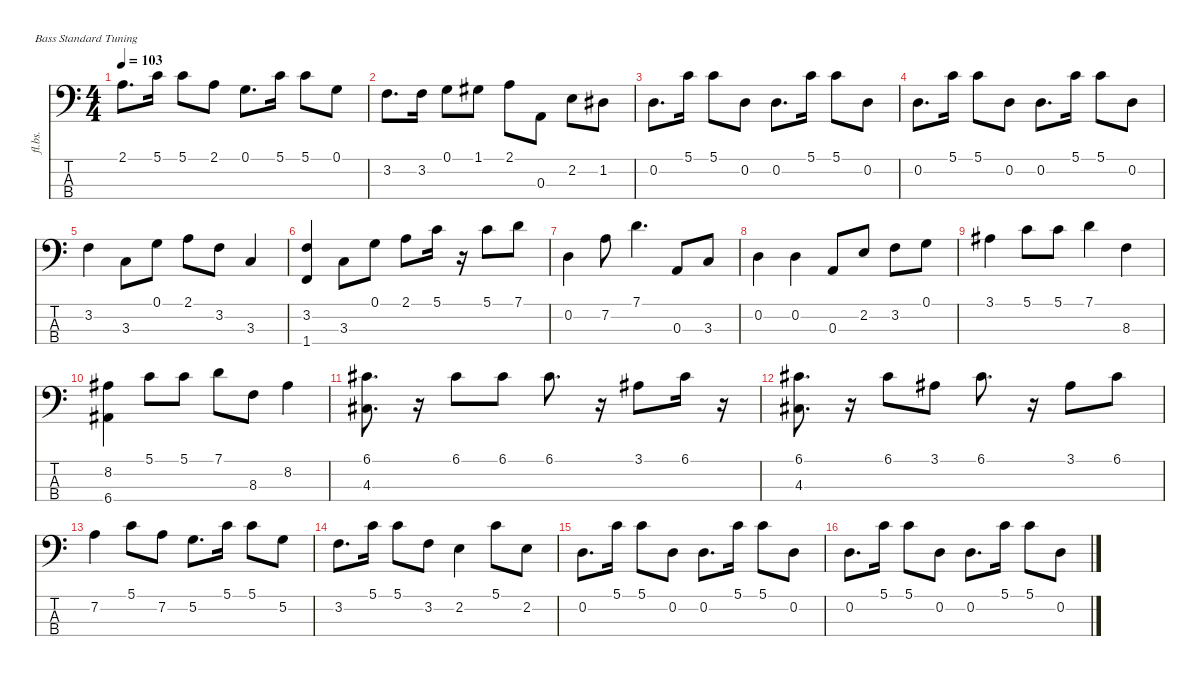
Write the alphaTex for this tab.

\defaultSystemsLayout 4
\hideDynamics
\bracketExtendMode nobrackets
\otherSystemsTrackNameOrientation horizontal
\track ("Bass" "fl.bs.") {instrument fretlessbass}
\staff {score tabs}
\tuning (G2 D2 A1 E1)
\ts (4 4)
\tempo 103
\clef f4
\ks c
2.1.8{d dy f} 5.1.16 5.1.8 2.1.8 0.1.8{d} 5.1.16 5.1.8 0.1.8 |
3.2.8{d} 3.2.16 0.1.8 1.1{acc #}.8 2.1.8 0.3.8 2.2.8 1.2{acc #}.8 |
0.2.8{d} 5.1.16 5.1.8 0.2.8 0.2.8{d} 5.1.16 5.1.8 0.2.8 |
0.2.8{d} 5.1.16 5.1.8 0.2.8 0.2.8{d} 5.1.16 5.1.8 0.2.8 |
3.2.4 3.3.8 0.1.8 2.1.8 3.2.8 3.3.4 |
(3.2 1.4).4 3.3.8 0.1.8 2.1.8 5.1.16 r.16 5.1.8 7.1.8 |
0.2.4 7.2.8 7.1.4{d} 0.3.8 3.3.8 |
0.2.4 0.2.4 0.3.8 2.2.8 3.2.8 0.1.8 |
3.1{acc #}.4 5.1.8 5.1.8 7.1.4 8.3.4 |
(8.2{acc #} 6.4{acc #}).4 5.1.8 5.1.8 7.1.8 8.3.8 8.2{acc #}.4 |
(6.1{acc #} 4.3{acc #}).8{d} r.16 6.1{acc #}.8 6.1{acc #}.8 6.1{acc #}.8{d} r.16 3.1{acc #}.8 6.1{acc #}.16 r.16 |
(6.1{acc #} 4.3{acc #}).8{d} r.16 6.1{acc #}.8 3.1{acc #}.8 6.1{acc #}.8{d} r.16 3.1{acc #}.8 6.1{acc #}.8 |
7.2.4 5.1.8 7.2.8 5.2.8{d} 5.1.16 5.1.8 5.2.8 |
3.2.8{d} 5.1.16 5.1.8 3.2.8 2.2.4 5.1.8 2.2.8 |
0.2.8{d} 5.1.16 5.1.8 0.2.8 0.2.8{d} 5.1.16 5.1.8 0.2.8 |
0.2.8{d} 5.1.16 5.1.8 0.2.8 0.2.8{d} 5.1.16 5.1.8 0.2.8
